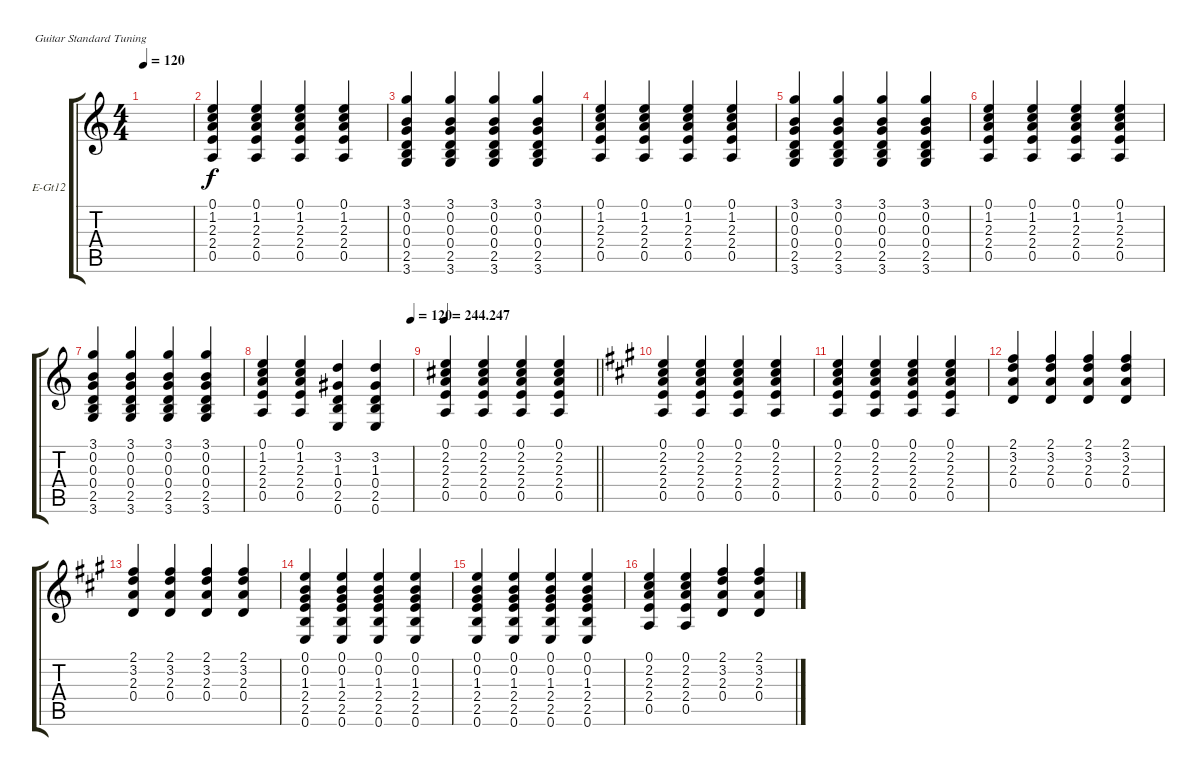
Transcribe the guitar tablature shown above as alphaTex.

\defaultSystemsLayout 4
\bracketExtendMode groupsimilarinstruments
\firstSystemTrackNameOrientation horizontal
\otherSystemsTrackNameOrientation horizontal
\track ("12 St. Electric Guitar" "E-Gt12") {instrument electricguitarclean}
\staff {score tabs}
\tuning (E4 B3 G3 D3 A2 E2)
\ts (4 4)
\ac
\tempo 120
\clef g2
\scale
0.487395
\ks c
|
\scale
0.256303 (0.5 2.4 2.3 1.2 0.1).4 (0.5 2.4 2.3 1.2 0.1).4 (0.5 2.4 2.3 1.2 0.1).4 (0.5 2.4 2.3 1.2 0.1).4 |
\scale
0.256303 (3.6 2.5 0.4 0.3 0.2 3.1).4 (3.6 2.5 0.4 0.3 0.2 3.1).4 (3.6 2.5 0.4 0.3 0.2 3.1).4 (3.6 2.5 0.4 0.3 0.2 3.1).4 |
\scale
0.333333 (0.5 2.4 2.3 1.2 0.1).4 (0.5 2.4 2.3 1.2 0.1).4 (0.5 2.4 2.3 1.2 0.1).4 (0.5 2.4 2.3 1.2 0.1).4 |
\scale
0.333333 (3.6 2.5 0.4 0.3 0.2 3.1).4 (3.6 2.5 0.4 0.3 0.2 3.1).4 (3.6 2.5 0.4 0.3 0.2 3.1).4 (3.6 2.5 0.4 0.3 0.2 3.1).4 |
\scale
0.333333 (0.5 2.4 2.3 1.2 0.1).4 (0.5 2.4 2.3 1.2 0.1).4 (0.5 2.4 2.3 1.2 0.1).4 (0.5 2.4 2.3 1.2 0.1).4 |
\scale
0.333333 (3.6 2.5 0.4 0.3 0.2 3.1).4 (3.6 2.5 0.4 0.3 0.2 3.1).4 (3.6 2.5 0.4 0.3 0.2 3.1).4 (3.6 2.5 0.4 0.3 0.2 3.1).4 |
\tempo (120 0.99375)
\scale
0.333333 (0.5 2.4 2.3 1.2 0.1).4 (0.5 2.4 2.3 1.2 0.1).4 (0.6 2.5 0.4 1.3 3.2).4 (0.6 2.5 0.4 1.3 3.2).4 |
\tempo
244.247
\scale
0.333333
\barLineRight lightlight
(0.5 2.4 2.3 2.2 0.1).4 (0.5 2.4 2.3 2.2 0.1).4 (0.5 2.4 2.3 2.2 0.1).4 (0.5 2.4 2.3 2.2 0.1).4 |
\scale
0.48954
\ks a
(0.5 2.4 2.3 2.2 0.1).4 (0.5 2.4 2.3 2.2 0.1).4 (0.5 2.4 2.3 2.2 0.1).4 (0.5 2.4 2.3 2.2 0.1).4 |
\scale
0.25523 (0.5 2.4 2.3 2.2 0.1).4 (0.5 2.4 2.3 2.2 0.1).4 (0.5 2.4 2.3 2.2 0.1).4 (0.5 2.4 2.3 2.2 0.1).4 |
\scale
0.25523 (0.4 2.3 3.2 2.1).4 (0.4 2.3 3.2 2.1).4 (0.4 2.3 3.2 2.1).4 (0.4 2.3 3.2 2.1).4 |
\scale
0.333333 (0.4 2.3 3.2 2.1).4 (0.4 2.3 3.2 2.1).4 (0.4 2.3 3.2 2.1).4 (0.4 2.3 3.2 2.1).4 |
\scale
0.333333 (0.6 2.5 2.4 1.3 0.2 0.1).4 (0.6 2.5 2.4 1.3 0.2 0.1).4 (0.6 2.5 2.4 1.3 0.2 0.1).4 (0.6 2.5 2.4 1.3 0.2 0.1).4 |
\scale
0.333333 (0.6 2.5 2.4 1.3 0.2 0.1).4 (0.6 2.5 2.4 1.3 0.2 0.1).4 (0.6 2.5 2.4 1.3 0.2 0.1).4 (0.6 2.5 2.4 1.3 0.2 0.1).4 |
\scale
0.312821 (0.5 2.4 2.3 2.2 0.1).4 (0.5 2.4 2.3 2.2 0.1).4 (0.4 2.3 3.2 2.1).4 (0.4 2.3 3.2 2.1).4
